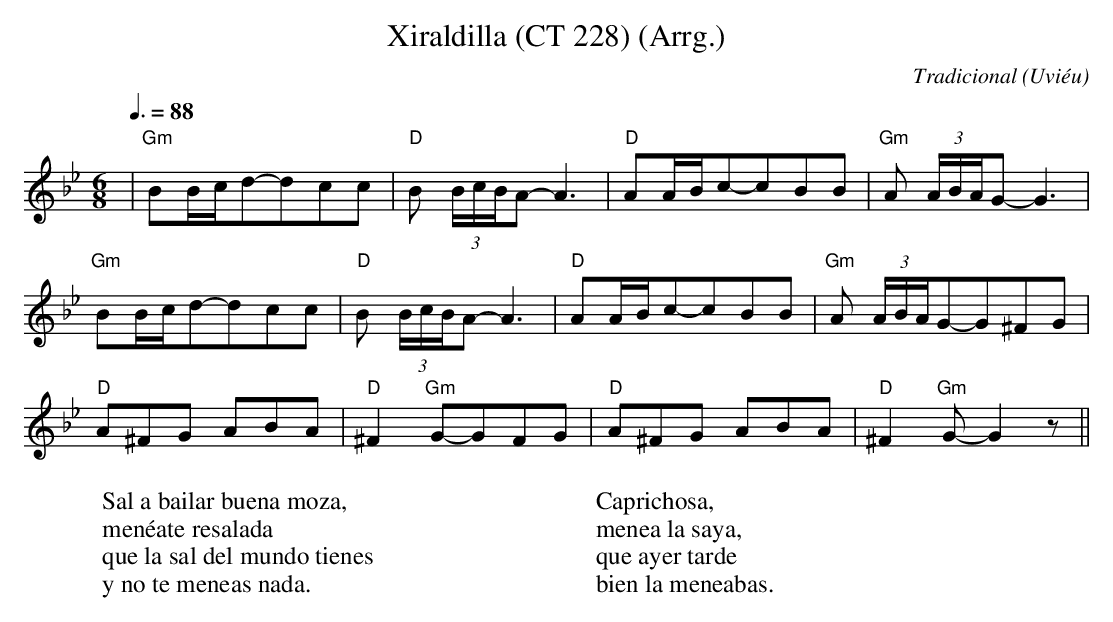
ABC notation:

X:1
T:Xiraldilla (CT 228) (Arrg.)
C:Tradicional
O:Uviéu
M:6/8
L:1/8
Q:3/8=88
W:Sal a bailar buena moza,
W:menéate resalada
W:que la sal del mundo tienes
W:y no te meneas nada.
W:
W:Caprichosa,
W:menea la saya,
W:que ayer tarde
W:bien la meneabas.
K:Gm
|"Gm"BB/c/d-dcc|"D"B (3B/c/B/A-A3|"D"AA/B/c-cBB|"Gm"A (3A/B/A/G-G3|
"Gm"BB/c/d-dcc|"D"B (3B/c/B/A-A3|"D"AA/B/c-cBB|"Gm"A (3A/B/A/G-G^FG|
"D"A^FG ABA|"D"^F2 "Gm"G-GFG|"D"A^FG ABA|"D"^F2 "Gm"G-G2 z||
